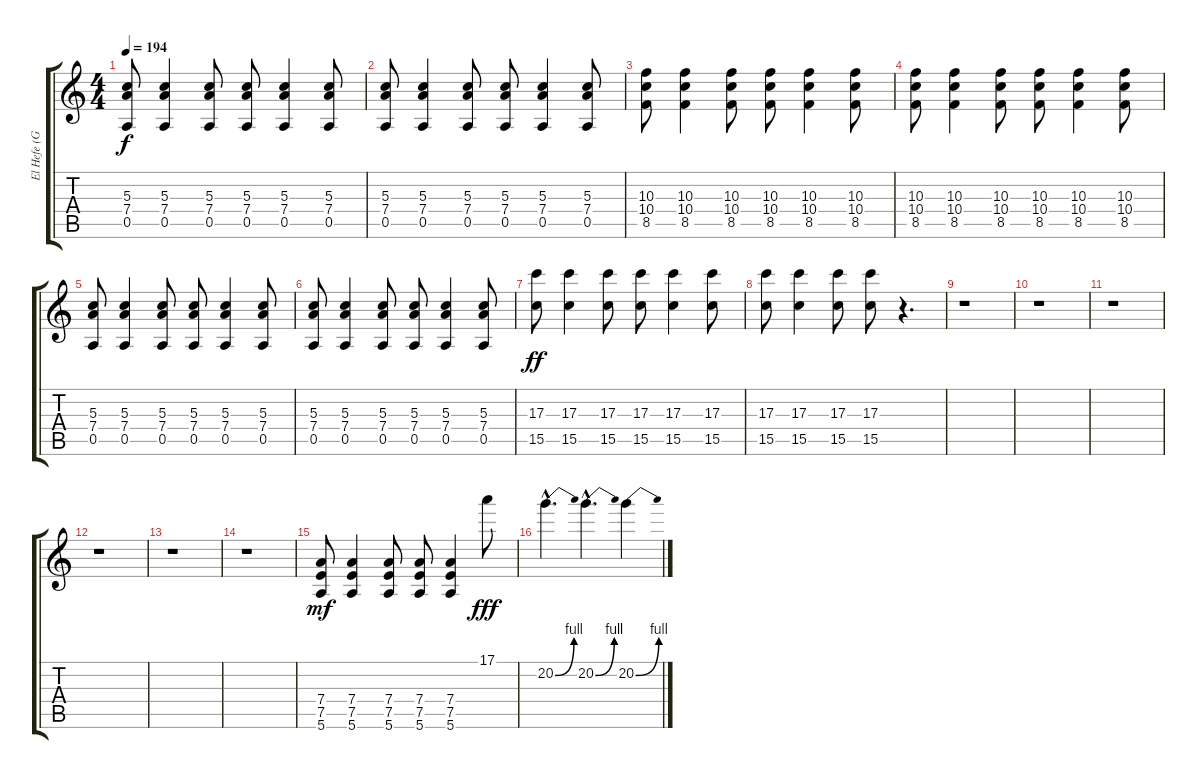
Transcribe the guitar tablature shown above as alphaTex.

\track ("El Hefe (Guitar)" "El Hefe (G") {instrument overdrivenguitar}
\staff {score tabs}
\tuning (E4 B3 G3 D3 A2 E2) {hide}
\ts (4 4)
\tempo 194
\clef g2
\ks c
(5.3 7.4 0.5).8{dy f} (5.3 7.4 0.5).4 (5.3 7.4 0.5).8 (5.3 7.4 0.5).8 (5.3 7.4 0.5).4 (5.3 7.4 0.5).8 |
(5.3 7.4 0.5).8 (5.3 7.4 0.5).4 (5.3 7.4 0.5).8 (5.3 7.4 0.5).8 (5.3 7.4 0.5).4 (5.3 7.4 0.5).8 |
(10.3 10.4 8.5).8 (10.3 10.4 8.5).4 (10.3 10.4 8.5).8 (10.3 10.4 8.5).8 (10.3 10.4 8.5).4 (10.3 10.4 8.5).8 |
(10.3 10.4 8.5).8 (10.3 10.4 8.5).4 (10.3 10.4 8.5).8 (10.3 10.4 8.5).8 (10.3 10.4 8.5).4 (10.3 10.4 8.5).8 |
(5.3 7.4 0.5).8 (5.3 7.4 0.5).4 (5.3 7.4 0.5).8 (5.3 7.4 0.5).8 (5.3 7.4 0.5).4 (5.3 7.4 0.5).8 |
(5.3 7.4 0.5).8 (5.3 7.4 0.5).4 (5.3 7.4 0.5).8 (5.3 7.4 0.5).8 (5.3 7.4 0.5).4 (5.3 7.4 0.5).8 |
(17.3 15.5).8{dy ff} (17.3 15.5).4 (17.3 15.5).8 (17.3 15.5).8 (17.3 15.5).4 (17.3 15.5).8 |
(17.3 15.5).8 (17.3 15.5).4 (17.3 15.5).8 (17.3 15.5).8 r.4{d} |
r.1 |
r.1 |
r.1 |
r.1 |
r.1 |
r.1 |
(7.4 7.5 5.6).8{dy mf} (7.4 7.5 5.6).4 (7.4 7.5 5.6).8 (7.4 7.5 5.6).8 (7.4 7.5 5.6).4 17.1.8{dy fff} |
20.2{be (bend 0 0 60 4) hac}.4{d} 20.2{be (bend 0 0 60 4) hac}.4{d} 20.2{be (bend 0 0 60 4)}.4
